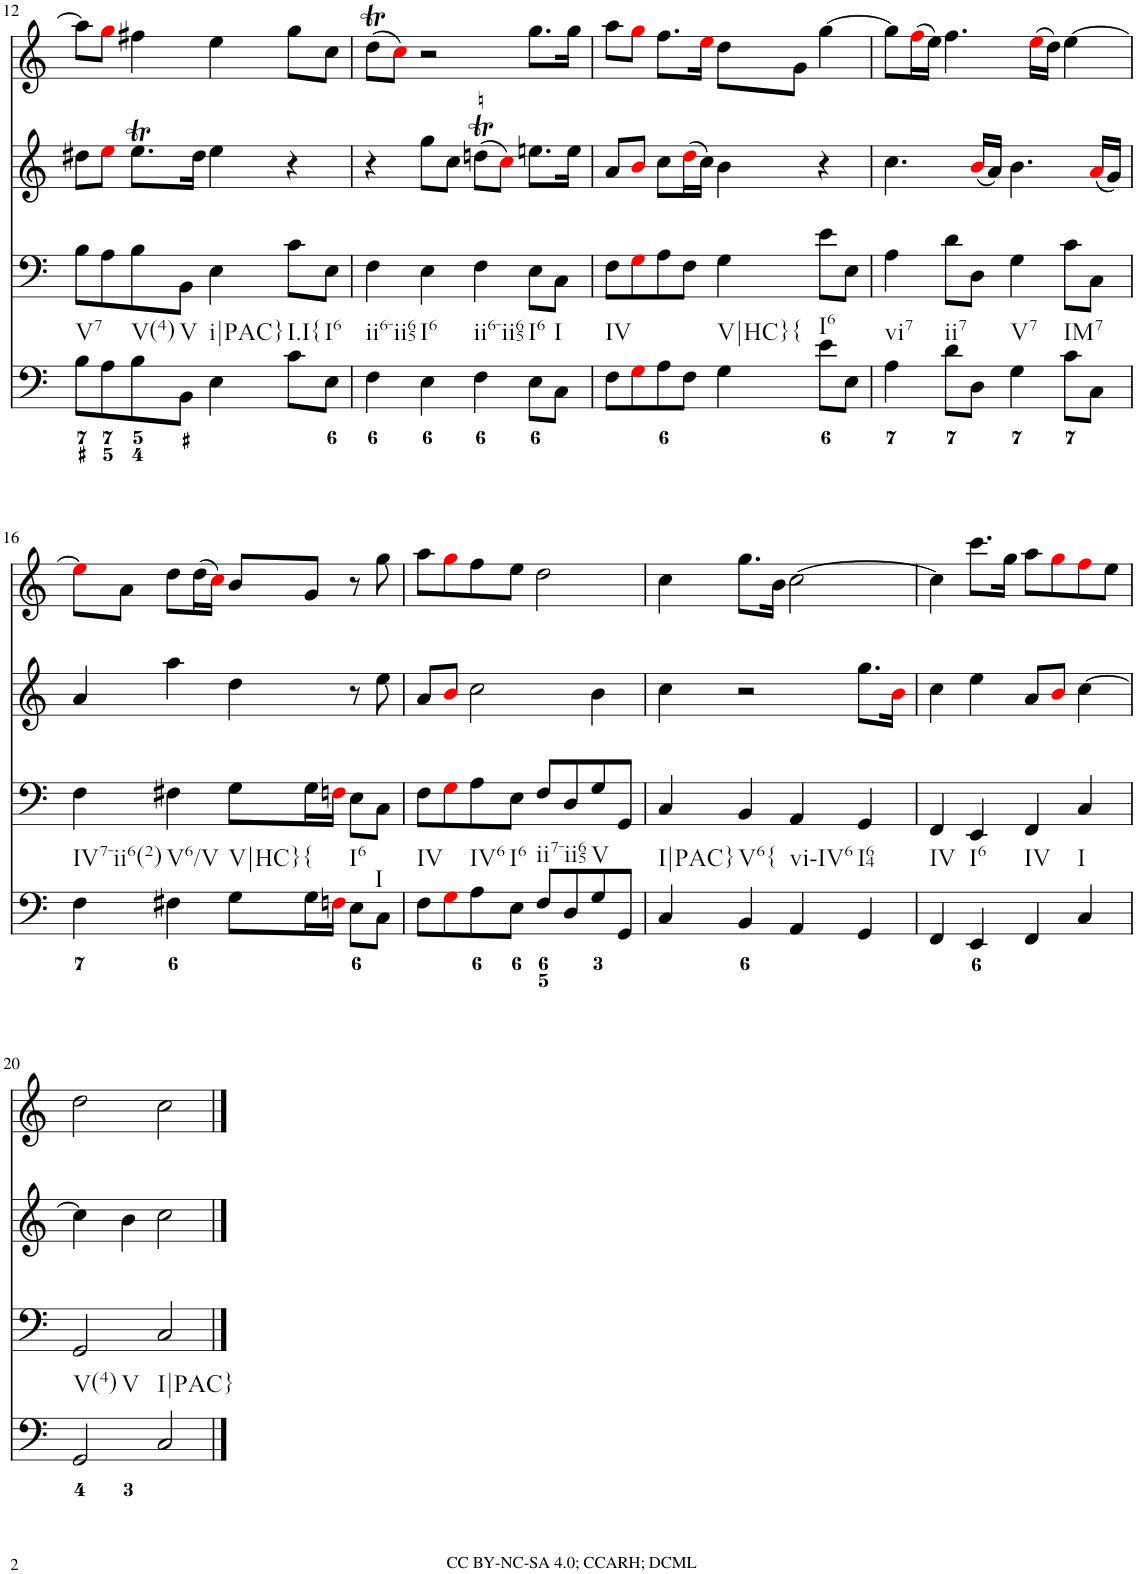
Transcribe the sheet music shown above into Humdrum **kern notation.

**kern	**kern	**kern	**kern
*part4	*part3	*part2	*part1
*staff4	*staff3	*staff2	*staff1
*I"Piano	*I"Piano	*I"Piano	*I"Piano
*I'Pno	*I'Pno	*I'Pno	*I'Pno
!!LO:PB:g=z
*clefF4	*clefF4	*clefG2	*clefG2
*k[]	*k[]	*k[]	*k[]
*M4/4	*M4/4	*M4/4	*M4/4
*met(c)	*met(c)	*met(c)	*met(c)
=12	=12	=12	=12
!LO:TX:b:t=V7	!	!	!
8B\L	8B\L	8dd#X\L	8aa\L]
8A\	8A\	8eei\J	8ggi\J
!LO:TX:b:t=V(4)	!	!	!
8B\	8B\	8.eet\L	4ff#X\
!LO:TX:b:t=V	!	!	!
8BB\J	8BB\J	.	.
.	.	16dd#\Jk	.
!LO:TX:b:t=i|PAC}	!	!	!
4E\	4E\	4ee\	4ee\
!LO:TX:b:t=I.I{	!	!	!
8c\L	8c\L	4r	8gg\L
!LO:TX:b:t=I6	!	!	!
8E\J	8E\J	.	8cc\J
=13	=13	=13	=13
!LO:TX:b:t=ii6-ii65	!	!	!
4F\	4F\	4r	(8ddT\L
.	.	.	8cci\J)
!LO:TX:b:t=I6	!	!	!
4E\	4E\	8gg\L	2r
.	.	8cc\J	.
!LO:TX:b:t=ii6-ii65	!	!	!
4F\	4F\	(8ddnT\L	.
.	.	8cci\J)	.
!LO:TX:b:t=I6	!	!	!
8E\L	8E\L	8.een\L	8.gg\L
!LO:TX:b:t=I	!	!	!
8C\J	8C\J	.	.
.	.	16ee\Jk	16gg\Jk
=14	=14	=14	=14
!LO:TX:b:t=IV	!	!	!
8F\L	8F\L	8a/L	8aa\L
8Gi\	8Gi\	8bi/J	8ggi\J
8A\	8A\	8cc\L	8.ff\L
8F\J	8F\J	(16ddi\L	.
.	.	16cc\JJ)	16eei\Jk
!LO:TX:b:t=V|HC}	!	!	!
!LO:TX:b:t={	!	!	!
4G\	4G\	4b\	8dd\L
.	.	.	8g\J
!LO:TX:b:t=I6	!	!	!
8e\L	8e\L	4r	[4gg\
8E\J	8E\J	.	.
=15	=15	=15	=15
!LO:TX:b:t=vi7	!	!	!
4A\	4A\	4.cc\	8gg\L]
.	.	.	(16ffi\L
.	.	.	16ee\JJ)
!LO:TX:b:t=ii7	!	!	!
8d\L	8d\L	.	4.ff\
8D\J	8D\J	(16bi/LL	.
.	.	16a/JJ)	.
!LO:TX:b:t=V7	!	!	!
4G\	4G\	4.b\	.
.	.	.	(16eei\LL
.	.	.	16dd\JJ)
!LO:TX:b:t=IM7	!	!	!
8c\L	8c\L	.	[4ee\
8C\J	8C\J	(16ai/LL	.
.	.	16g/JJ)	.
!!LO:LB:g=z
=16	=16	=16	=16
!LO:TX:b:t=IV7-ii6(2)	!	!	!
4F\	4F\	4a/	8eei\L]
.	.	.	8a\J
!LO:TX:b:t=V6/V	!	!	!
4F#X\	4F#X\	4aa\	8dd\L
.	.	.	(16dd\L
.	.	.	16cci\JJ)
!LO:TX:b:t=V|HC}	!	!	!
8G\L	8G\L	4dd\	8b/L
!LO:TX:b:t={	!	!	!
16G\L	16G\L	.	8g/J
16Fni\JJ	16Fni\JJ	.	.
!LO:TX:b:t=I6	!	!	!
8E\L	8E\L	8r	8r
!LO:TX:b:t=I	!	!	!
8C\J	8C\J	8ee\	8gg\
=17	=17	=17	=17
!LO:TX:b:t=IV	!	!	!
8F\L	8F\L	8a/L	8aa\L
8Gi\	8Gi\	8bi/J	8ggi\
!LO:TX:b:t=IV6	!	!	!
8A\	8A\	2cc\	8ff\
!LO:TX:b:t=I6	!	!	!
8E\J	8E\J	.	8ee\J
!LO:TX:b:t=ii7-ii65	!	!	!
8F/L	8F/L	.	2dd\
8D/	8D/	.	.
!LO:TX:b:t=V	!	!	!
8G/	8G/	4b\	.
8GG/J	8GG/J	.	.
=18	=18	=18	=18
!LO:TX:b:t=I|PAC}	!	!	!
4C/	4C/	4cc\	4cc\
!LO:TX:b:t=V6{	!	!	!
4BB/	4BB/	2r	8.gg\L
.	.	.	16b\Jk
!LO:TX:b:t=vi-IV6	!	!	!
4AA/	4AA/	.	[2cc\
!LO:TX:b:t=I64	!	!	!
4GG/	4GG/	8.gg\L	.
.	.	16bi\Jk	.
=19	=19	=19	=19
!LO:TX:b:t=IV	!	!	!
4FF/	4FF/	4cc\	4cc\]
!LO:TX:b:t=I6	!	!	!
4EE/	4EE/	4ee\	8.ccc\L
.	.	.	16gg\Jk
!LO:TX:b:t=IV	!	!	!
4FF/	4FF/	8a/L	8aa\L
.	.	8bi/J	8ggi\
!LO:TX:b:t=I	!	!	!
4C/	4C/	[4cc\	8ffi\
.	.	.	8ee\J
!!LO:LB:g=z
=20	=20	=20	=20
!LO:TX:b:t=V(4)	!	!	!
!LO:TX:b:t=V	!	!	!
2GG/	2GG/	4cc\]	2dd\
.	.	4b\	.
!LO:TX:b:t=I|PAC}	!	!	!
2C/	2C/	2cc\	2cc\
==	==	==	==
*-	*-	*-	*-
